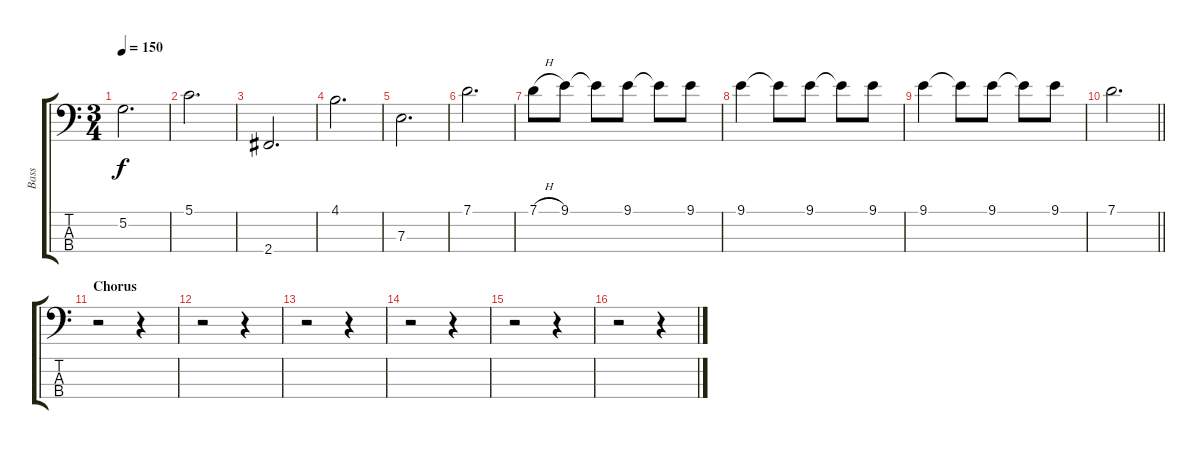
\track ("Bass" "Bass") {instrument electricbassfinger}
\staff {score tabs}
\tuning (G2 D2 A1 E1) {hide}
\ts (3 4)
\tempo 150
\clef f4
\ks c
5.2.2{d dy f} |
5.1.2{d} |
2.4.2{d} |
4.1.2{d} |
7.3.2{d} |
7.1.2{d} |
7.1{h}.8 9.1.8 9.1{t}.8 9.1.8 9.1{t}.8 9.1.8 |
9.1.4 9.1{t}.8 9.1.8 9.1{t}.8 9.1.8 |
9.1.4 9.1{t}.8 9.1.8 9.1{t}.8 9.1.8 |
\barLineRight lightlight
7.1.2{d} |
\section ("" "Chorus")
r.2 r.4 |
r.2 r.4 |
r.2 r.4 |
r.2 r.4 |
r.2 r.4 |
r.2 r.4
